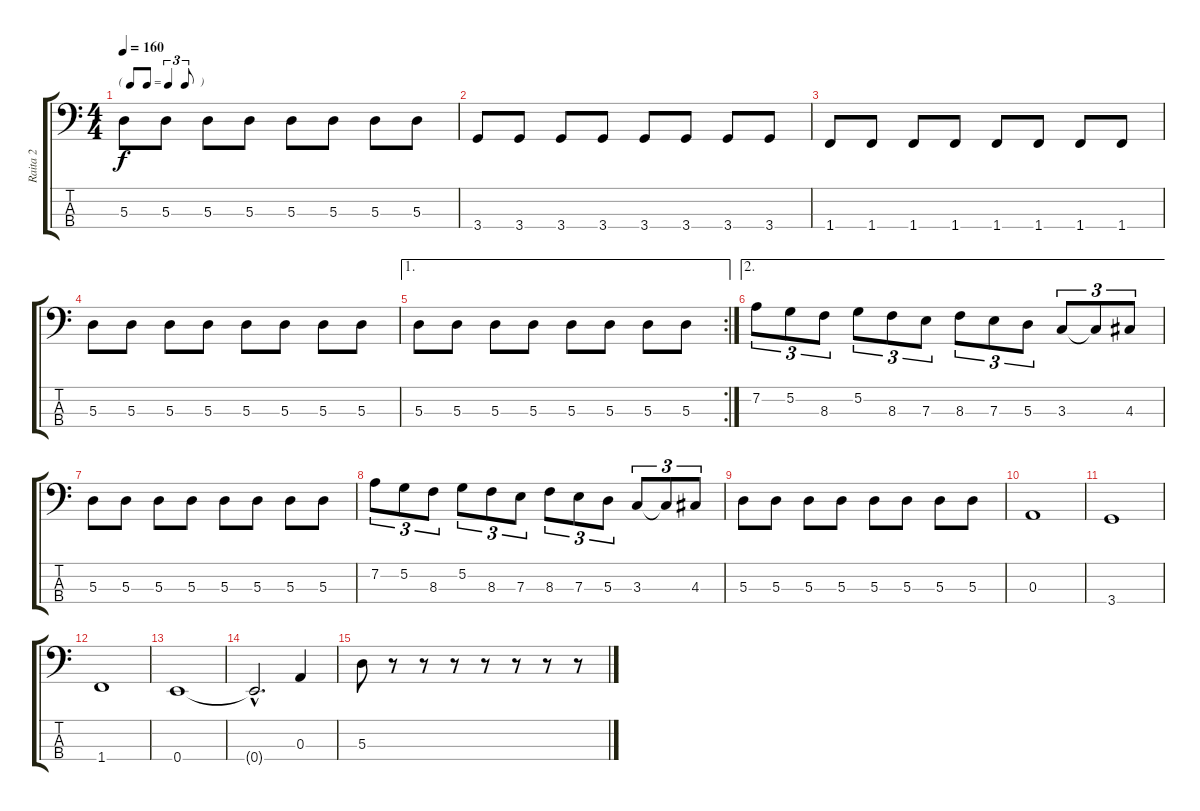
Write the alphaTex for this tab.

\track ("Raita 2" "Raita 2") {instrument electricbassfinger}
\staff {score tabs}
\tuning (G2 D2 A1 E1) {hide}
\ts (4 4)
\tf triplet8th
\tempo 160
\clef f4
\ks c
5.3.8{dy f} 5.3.8 5.3.8 5.3.8 5.3.8 5.3.8 5.3.8 5.3.8 |
3.4.8 3.4.8 3.4.8 3.4.8 3.4.8 3.4.8 3.4.8 3.4.8 |
1.4.8 1.4.8 1.4.8 1.4.8 1.4.8 1.4.8 1.4.8 1.4.8 |
5.3.8 5.3.8 5.3.8 5.3.8 5.3.8 5.3.8 5.3.8 5.3.8 |
\ae 1
\rc 2
5.3.8 5.3.8 5.3.8 5.3.8 5.3.8 5.3.8 5.3.8 5.3.8 |
\ae 2
7.2.8{tu (3 2)} 5.2.8{tu (3 2)} 8.3.8{tu (3 2)} 5.2.8{tu (3 2)} 8.3.8{tu (3 2)} 7.3.8{tu (3 2)} 8.3.8{tu (3 2)} 7.3.8{tu (3 2)} 5.3.8{tu (3 2)} 3.3.8{tu (3 2)} 3.3{t}.8{tu (3 2)} 4.3.8{tu (3 2)} |
5.3.8 5.3.8 5.3.8 5.3.8 5.3.8 5.3.8 5.3.8 5.3.8 |
7.2.8{tu (3 2)} 5.2.8{tu (3 2)} 8.3.8{tu (3 2)} 5.2.8{tu (3 2)} 8.3.8{tu (3 2)} 7.3.8{tu (3 2)} 8.3.8{tu (3 2)} 7.3.8{tu (3 2)} 5.3.8{tu (3 2)} 3.3.8{tu (3 2)} 3.3{t}.8{tu (3 2)} 4.3.8{tu (3 2)} |
5.3.8 5.3.8 5.3.8 5.3.8 5.3.8 5.3.8 5.3.8 5.3.8 |
0.3.1 |
3.4.1 |
1.4.1 |
0.4.1 |
0.4{hac t}.2{d} 0.3.4 |
5.3.8 r.8 r.8 r.8 r.8 r.8 r.8 r.8
